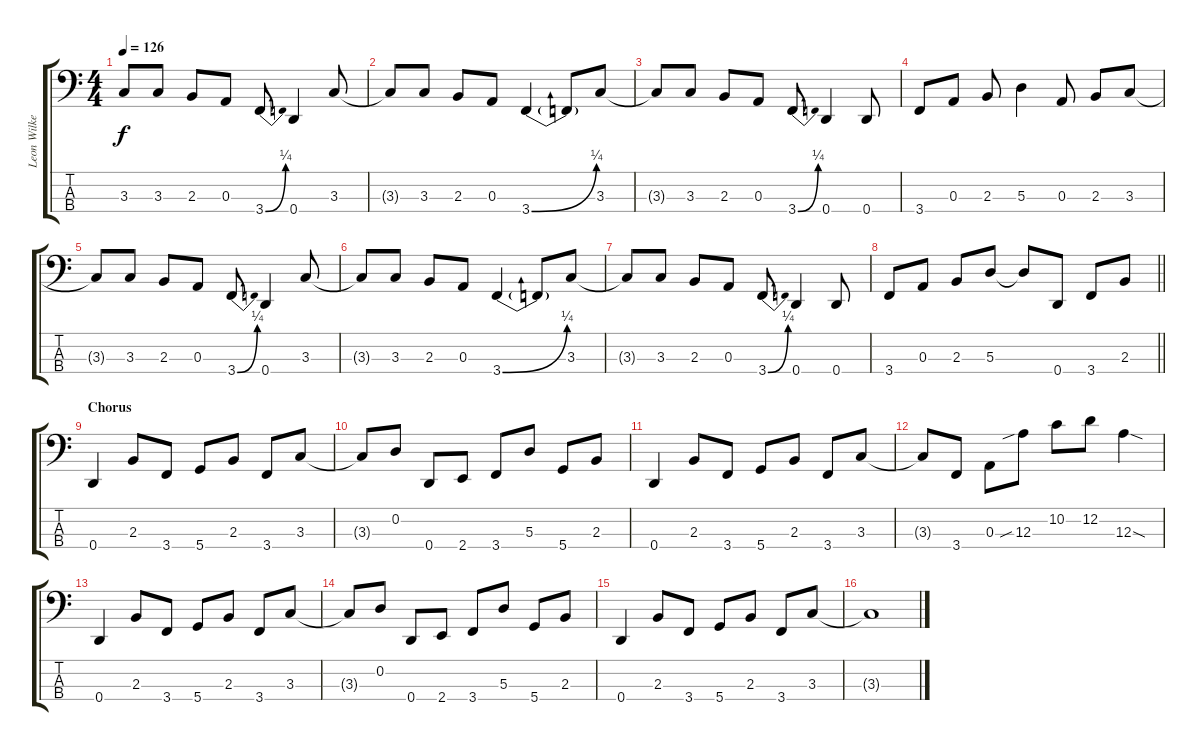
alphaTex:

\track ("Leon Wilkeson - Bass Guitar" "Leon Wilke") {instrument electricbasspick}
\staff {score tabs}
\tuning (G2 D2 A1 D1) {hide}
\ts (4 4)
\tempo 126
\clef f4
\ks c
3.3{t}.8{dy f} 3.3.8 2.3.8 0.3.8 3.4{be (bend 0 0 60 1)}.8 0.4.4 3.3.8 |
3.3{t}.8 3.3.8 2.3.8 0.3.8 3.4{be (bend 0 0 60 1)}.4 3.4{t}.8 3.3.8 |
3.3{t}.8 3.3.8 2.3.8 0.3.8 3.4{be (bend 0 0 60 1)}.8 0.4.4 0.4.8 |
3.4.8 0.3.8 2.3.8 5.3.4 0.3.8 2.3.8 3.3.8 |
3.3{t}.8 3.3.8 2.3.8 0.3.8 3.4{be (bend 0 0 60 1)}.8 0.4.4 3.3.8 |
3.3{t}.8 3.3.8 2.3.8 0.3.8 3.4{be (bend 0 0 60 1)}.4 3.4{t}.8 3.3.8 |
3.3{t}.8 3.3.8 2.3.8 0.3.8 3.4{be (bend 0 0 60 1)}.8 0.4.4 0.4.8 |
\barLineRight lightlight
3.4.8 0.3.8 2.3.8 5.3.8 5.3{t}.8 0.4.8 3.4.8 2.3.8 |
\section ("" "Chorus")
0.4.4 2.3.8 3.4.8 5.4.8 2.3.8 3.4.8 3.3.8 |
3.3{t}.8 0.2.8 0.4.8 2.4.8 3.4.8 5.3.8 5.4.8 2.3.8 |
0.4.4 2.3.8 3.4.8 5.4.8 2.3.8 3.4.8 3.3.8 |
3.3{t}.8 3.4.8 0.3.8 12.3{sib}.8 10.2.8 12.2.8 12.3{sod}.4 |
0.4.4 2.3.8 3.4.8 5.4.8 2.3.8 3.4.8 3.3.8 |
3.3{t}.8 0.2.8 0.4.8 2.4.8 3.4.8 5.3.8 5.4.8 2.3.8 |
0.4.4 2.3.8 3.4.8 5.4.8 2.3.8 3.4.8 3.3.8 |
3.3{t}.1
